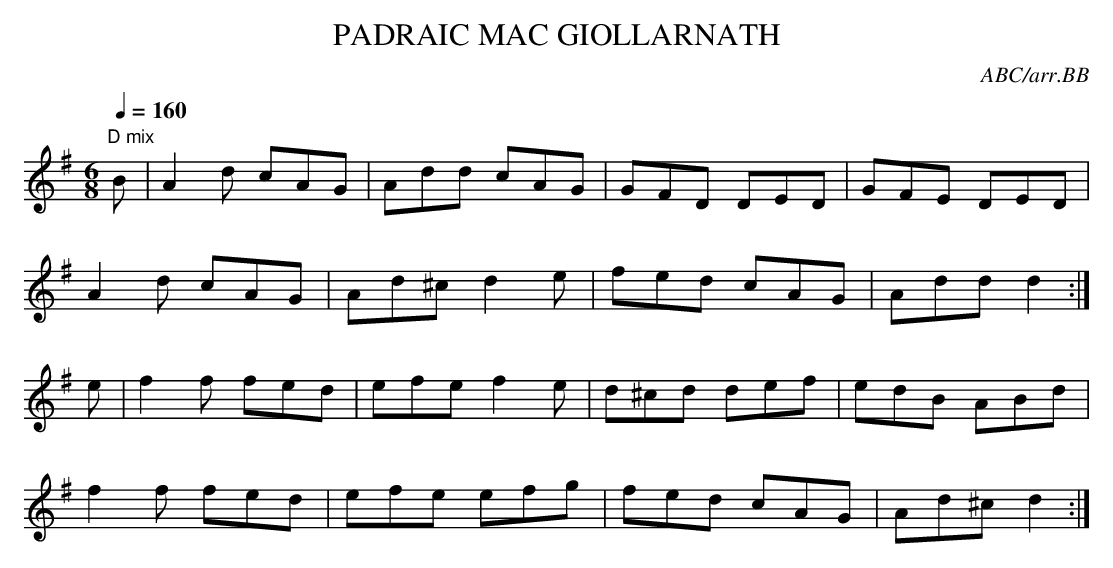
X:1
T:PADRAIC MAC GIOLLARNATH
C:ABC/arr.BB
Q:1/4=160
L:1/8
M:6/8
K:G
"D mix"
B|A2d cAG|Add cAG|GFD DED|GFE DED|
A2d cAG|Ad^c d2e|fed cAG|Add d2:|
e|f2f fed|efe f2e|d^cd def|edB ABd|
f2f fed|efe efg|fed cAG|Ad^c d2:|
